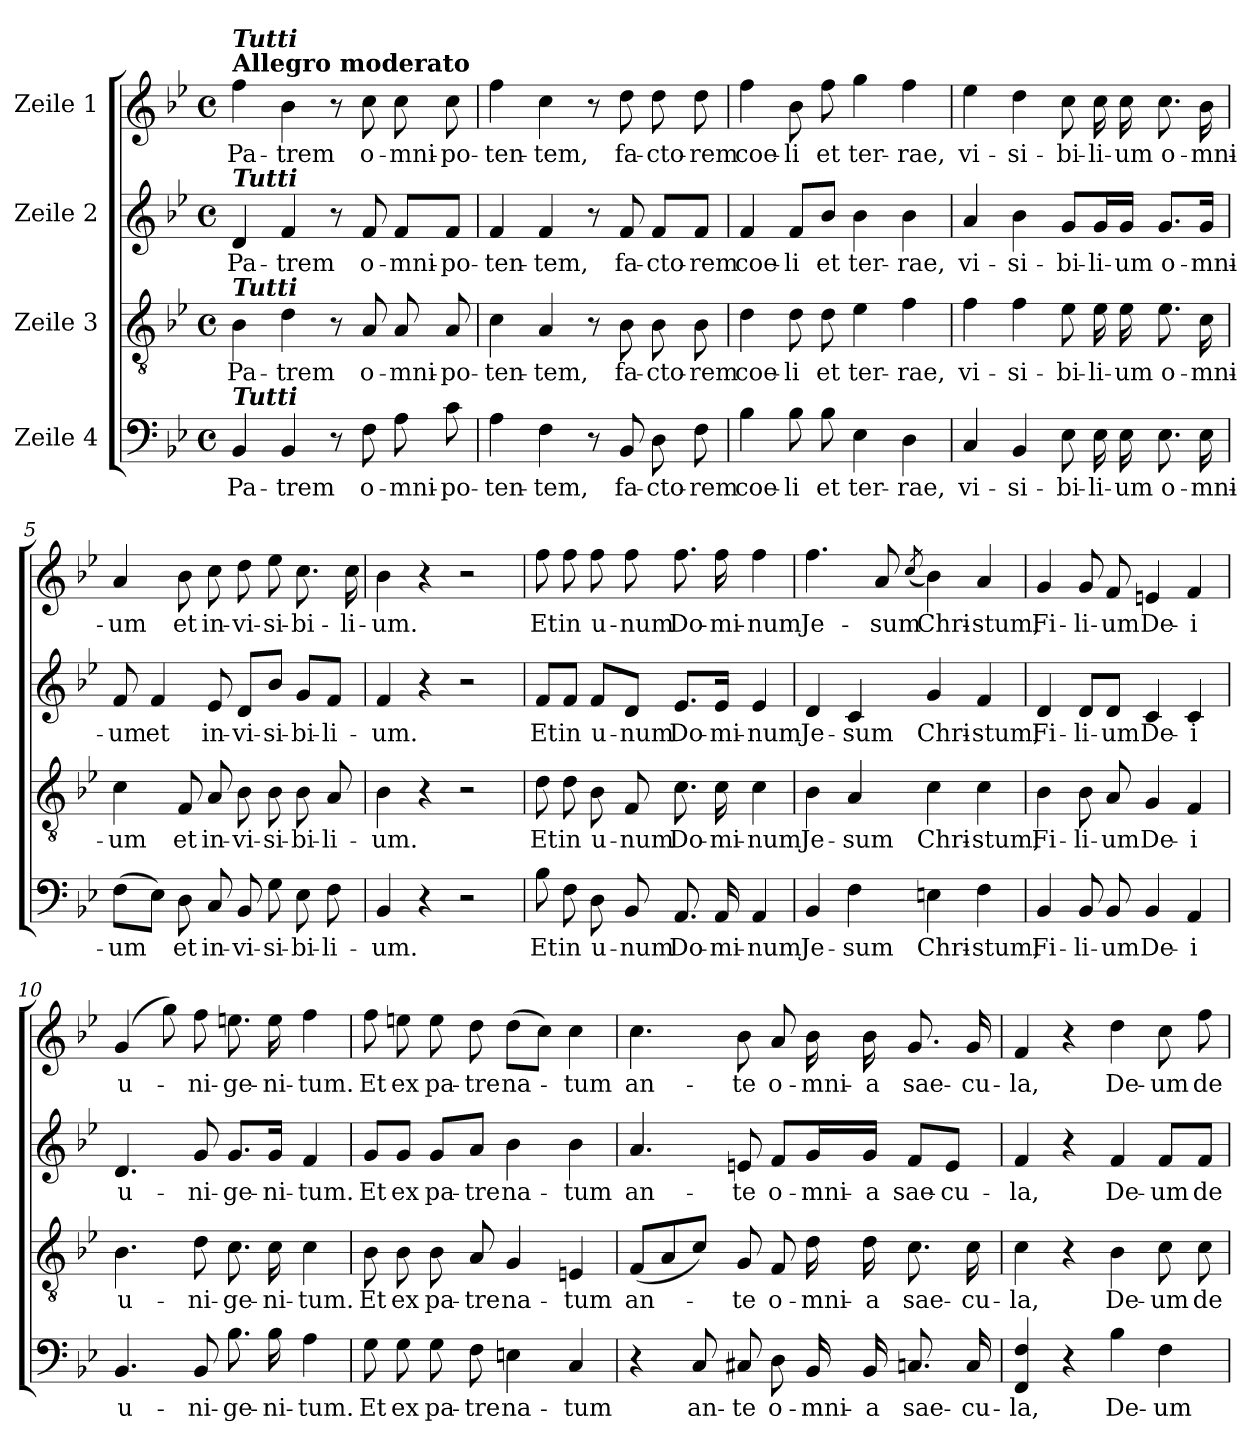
**kern	**text	**kern	**text	**kern	**text	**kern	**text
*part4	*part4	*part3	*part3	*part2	*part2	*part1	*part1
*staff4	*staff4	*staff3	*staff3	*staff2	*staff2	*staff1	*staff1
*I"Zeile 4	*	*I"Zeile 3	*	*I"Zeile 2	*	*I"Zeile 1	*
*clefF4	*	*clefGv2	*	*clefG2	*	*clefG2	*
*k[b-e-]	*	*k[b-e-]	*	*k[b-e-]	*	*k[b-e-]	*
*M4/4	*	*M4/4	*	*M4/4	*	*M4/4	*
*met(c)	*	*met(c)	*	*met(c)	*	*met(c)	*
*MM84	*	*MM84	*	*MM84	*	*MM84	*
=1	=1	=1	=1	=1	=1	=1	=1
!	!	!	!	!	!	!LO:TX:a:B:t=Allegro moderato	!
!	!	!	!	!	!	!LO:TX:a:Bi:t=Tutti	!
!	!	!	!	!LO:TX:a:Bi:t=Tutti	!	!	!
!	!	!LO:TX:a:Bi:t=Tutti	!	!	!	!	!
!LO:TX:a:Bi:t=Tutti	!	!	!	!	!	!	!
!	!LO:LY:b	!	!LO:LY:b	!	!LO:LY:b	!	!LO:LY:b
4BB-/	Pa-	4B-\	Pa-	4d/	Pa-	4ff\	Pa-
!	!LO:LY:b	!	!LO:LY:b	!	!LO:LY:b	!	!LO:LY:b
4BB-/	-trem	4d\	-trem	4f/	-trem	4b-\	-trem
8r	.	8r	.	8r	.	8r	.
!	!LO:LY:b	!	!LO:LY:b	!	!LO:LY:b	!	!LO:LY:b
8F\	o-	8A/	o-	8f/	o-	8cc\	o-
!	!LO:LY:b	!	!LO:LY:b	!	!LO:LY:b	!	!LO:LY:b
8A\	-mni-	8A/	-mni-	8f/L	-mni-	8cc\	-mni-
!	!LO:LY:b	!	!LO:LY:b	!	!LO:LY:b	!	!LO:LY:b
8c\	-po-	8A/	-po-	8f/J	-po-	8cc\	-po-
=2	=2	=2	=2	=2	=2	=2	=2
!	!LO:LY:b	!	!LO:LY:b	!	!LO:LY:b	!	!LO:LY:b
4A\	-ten-	4c\	-ten-	4f/	-ten-	4ff\	-ten-
!	!LO:LY:b	!	!LO:LY:b	!	!LO:LY:b	!	!LO:LY:b
4F\	-tem,	4A/	-tem,	4f/	-tem,	4cc\	-tem,
8r	.	8r	.	8r	.	8r	.
!	!LO:LY:b	!	!LO:LY:b	!	!LO:LY:b	!	!LO:LY:b
8BB-/	fa-	8B-\	fa-	8f/	fa-	8dd\	fa-
!	!LO:LY:b	!	!LO:LY:b	!	!LO:LY:b	!	!LO:LY:b
8D\	-cto-	8B-\	-cto-	8f/L	-cto-	8dd\	-cto-
!	!LO:LY:b	!	!LO:LY:b	!	!LO:LY:b	!	!LO:LY:b
8F\	-rem	8B-\	-rem	8f/J	-rem	8dd\	-rem
=3	=3	=3	=3	=3	=3	=3	=3
!	!LO:LY:b	!	!LO:LY:b	!	!LO:LY:b	!	!LO:LY:b
4B-\	coe-	4d\	coe-	4f/	coe-	4ff\	coe-
!	!LO:LY:b	!	!LO:LY:b	!	!LO:LY:b	!	!LO:LY:b
8B-\	-li	8d\	-li	8f/L	-li	8b-\	-li
!	!LO:LY:b	!	!LO:LY:b	!	!LO:LY:b	!	!LO:LY:b
8B-\	et	8d\	et	8b-/J	et	8ff\	et
!	!LO:LY:b	!	!LO:LY:b	!	!LO:LY:b	!	!LO:LY:b
4E-\	ter-	4e-\	ter-	4b-\	ter-	4gg\	ter-
!	!LO:LY:b	!	!LO:LY:b	!	!LO:LY:b	!	!LO:LY:b
4D\	-rae,	4f\	-rae,	4b-\	-rae,	4ff\	-rae,
=4	=4	=4	=4	=4	=4	=4	=4
!	!LO:LY:b	!	!LO:LY:b	!	!LO:LY:b	!	!LO:LY:b
4C/	vi-	4f\	vi-	4a/	vi-	4ee-\	vi-
!	!LO:LY:b	!	!LO:LY:b	!	!LO:LY:b	!	!LO:LY:b
4BB-/	-si-	4f\	-si-	4b-\	-si-	4dd\	-si-
!	!LO:LY:b	!	!LO:LY:b	!	!LO:LY:b	!	!LO:LY:b
8E-\	-bi-	8e-\	-bi-	8g/L	-bi-	8cc\	-bi-
!	!LO:LY:b	!	!LO:LY:b	!	!LO:LY:b	!	!LO:LY:b
16E-\	-li-	16e-\	-li-	16g/L	-li-	16cc\	-li-
!	!LO:LY:b	!	!LO:LY:b	!	!LO:LY:b	!	!LO:LY:b
16E-\	-um	16e-\	-um	16g/JJ	-um	16cc\	-um
!	!LO:LY:b	!	!LO:LY:b	!	!LO:LY:b	!	!LO:LY:b
8.E-\	o-	8.e-\	o-	8.g/L	o-	8.cc\	o-
!	!LO:LY:b	!	!LO:LY:b	!	!LO:LY:b	!	!LO:LY:b
16E-\	-mni-	16c\	-mni-	16g/Jk	-mni-	16b-\	-mni-
!!LO:LB:g=z
=5	=5	=5	=5	=5	=5	=5	=5
!	!LO:LY:b	!	!LO:LY:b	!	!LO:LY:b	!	!LO:LY:b
(8F\L	-um	4c\	-um	8f/	-um	4a/	-um
!	!	!	!	!	!LO:LY:b	!	!
8E-\J)	.	.	.	4f/	et	.	.
!	!LO:LY:b	!	!LO:LY:b	!	!	!	!LO:LY:b
8D\	et	8F/	et	.	.	8b-\	et
!	!LO:LY:b	!	!LO:LY:b	!	!LO:LY:b	!	!LO:LY:b
8C/	in-	8A/	in-	8e-/	in-	8cc\	in-
!	!LO:LY:b	!	!LO:LY:b	!	!LO:LY:b	!	!LO:LY:b
8BB-/	-vi-	8B-\	-vi-	8d/L	-vi-	8dd\	-vi-
!	!LO:LY:b	!	!LO:LY:b	!	!LO:LY:b	!	!LO:LY:b
8G\	-si-	8B-\	-si-	8b-/J	-si-	8ee-\	-si-
!	!LO:LY:b	!	!LO:LY:b	!	!LO:LY:b	!	!LO:LY:b
8E-\	-bi-	8B-\	-bi-	8g/L	-bi-	8.cc\	-bi-
!	!LO:LY:b	!	!LO:LY:b	!	!LO:LY:b	!	!
8F\	-li-	8A/	-li-	8f/J	-li-	.	.
!	!	!	!	!	!	!	!LO:LY:b
.	.	.	.	.	.	16cc\	-li-
=6	=6	=6	=6	=6	=6	=6	=6
!	!LO:LY:b	!	!LO:LY:b	!	!LO:LY:b	!	!LO:LY:b
4BB-/	-um.	4B-\	-um.	4f/	-um.	4b-\	-um.
4r	.	4r	.	4r	.	4r	.
2r	.	2r	.	2r	.	2r	.
=7	=7	=7	=7	=7	=7	=7	=7
!	!LO:LY:b	!	!LO:LY:b	!	!LO:LY:b	!	!LO:LY:b
8B-\	Et	8d\	Et	8f/L	Et	8ff\	Et
!	!LO:LY:b	!	!LO:LY:b	!	!LO:LY:b	!	!LO:LY:b
8F\	in	8d\	in	8f/J	in	8ff\	in
!	!LO:LY:b	!	!LO:LY:b	!	!LO:LY:b	!	!LO:LY:b
8D\	u-	8B-\	u-	8f/L	u-	8ff\	u-
!	!LO:LY:b	!	!LO:LY:b	!	!LO:LY:b	!	!LO:LY:b
8BB-/	-num	8F/	-num	8d/J	-num	8ff\	-num
!	!LO:LY:b	!	!LO:LY:b	!	!LO:LY:b	!	!LO:LY:b
8.AA/	Do-	8.c\	Do-	8.e-/L	Do-	8.ff\	Do-
!	!LO:LY:b	!	!LO:LY:b	!	!LO:LY:b	!	!LO:LY:b
16AA/	-mi-	16c\	-mi-	16e-/Jk	-mi-	16ff\	-mi-
!	!LO:LY:b	!	!LO:LY:b	!	!LO:LY:b	!	!LO:LY:b
4AA/	-num	4c\	-num	4e-/	-num	4ff\	-num
=8	=8	=8	=8	=8	=8	=8	=8
!	!LO:LY:b	!	!LO:LY:b	!	!LO:LY:b	!	!LO:LY:b
4BB-/	Je-	4B-\	Je-	4d/	Je-	4.ff\	Je-
!	!LO:LY:b	!	!LO:LY:b	!	!LO:LY:b	!	!
4F\	-sum	4A/	-sum	4c/	-sum	.	.
!	!	!	!	!	!	!	!LO:LY:b
.	.	.	.	.	.	8a/	-sum
.	.	.	.	.	.	(8qcc/	.
!	!LO:LY:b	!	!LO:LY:b	!	!LO:LY:b	!	!LO:LY:b
4En\	Chri-	4c\	Chri-	4g/	Chri-	4b-\)	Chri-
!	!LO:LY:b	!	!LO:LY:b	!	!LO:LY:b	!	!LO:LY:b
4F\	-stum,	4c\	-stum,	4f/	-stum,	4a/	-stum,
!!LO:LB:g=z
=9	=9	=9	=9	=9	=9	=9	=9
!	!LO:LY:b	!	!LO:LY:b	!	!LO:LY:b	!	!LO:LY:b
4BB-/	Fi-	4B-\	Fi-	4d/	Fi-	4g/	Fi-
!	!LO:LY:b	!	!LO:LY:b	!	!LO:LY:b	!	!LO:LY:b
8BB-/	-li-	8B-\	-li-	8d/L	-li-	8g/	-li-
!	!LO:LY:b	!	!LO:LY:b	!	!LO:LY:b	!	!LO:LY:b
8BB-/	-um	8A/	-um	8d/J	-um	8f/	-um
!	!LO:LY:b	!	!LO:LY:b	!	!LO:LY:b	!	!LO:LY:b
4BB-/	De-	4G/	De-	4c/	De-	4en/	De-
!	!LO:LY:b	!	!LO:LY:b	!	!LO:LY:b	!	!LO:LY:b
4AA/	-i	4F/	-i	4c/	-i	4f/	-i
=10	=10	=10	=10	=10	=10	=10	=10
!	!LO:LY:b	!	!LO:LY:b	!	!LO:LY:b	!	!LO:LY:b
4.BB-/	u-	4.B-\	u-	4.d/	u-	(4g/	u-
.	.	.	.	.	.	8gg\)	.
!	!LO:LY:b	!	!LO:LY:b	!	!LO:LY:b	!	!LO:LY:b
8BB-/	-ni-	8d\	-ni-	8g/	-ni-	8ff\	-ni-
!	!LO:LY:b	!	!LO:LY:b	!	!LO:LY:b	!	!LO:LY:b
8.B-\	-ge-	8.c\	-ge-	8.g/L	-ge-	8.een\	-ge-
!	!LO:LY:b	!	!LO:LY:b	!	!LO:LY:b	!	!LO:LY:b
16B-\	-ni-	16c\	-ni-	16g/Jk	-ni-	16ee\	-ni-
!	!LO:LY:b	!	!LO:LY:b	!	!LO:LY:b	!	!LO:LY:b
4A\	-tum.	4c\	-tum.	4f/	-tum.	4ff\	-tum.
=11	=11	=11	=11	=11	=11	=11	=11
!	!LO:LY:b	!	!LO:LY:b	!	!LO:LY:b	!	!LO:LY:b
8G\	Et	8B-\	Et	8g/L	Et	8ff\	Et
!	!LO:LY:b	!	!LO:LY:b	!	!LO:LY:b	!	!LO:LY:b
8G\	ex	8B-\	ex	8g/J	ex	8een\	ex
!	!LO:LY:b	!	!LO:LY:b	!	!LO:LY:b	!	!LO:LY:b
8G\	pa-	8B-\	pa-	8g/L	pa-	8ee\	pa-
!	!LO:LY:b	!	!LO:LY:b	!	!LO:LY:b	!	!LO:LY:b
8F\	-tre	8A/	-tre	8a/J	-tre	8dd\	-tre
!	!LO:LY:b	!	!LO:LY:b	!	!LO:LY:b	!	!LO:LY:b
4En\	na-	4G/	na-	4b-\	na-	(8dd\L	na-
.	.	.	.	.	.	8cc\J)	.
!	!LO:LY:b	!	!LO:LY:b	!	!LO:LY:b	!	!LO:LY:b
4C/	-tum	4En/	-tum	4b-\	-tum	4cc\	-tum
=12	=12	=12	=12	=12	=12	=12	=12
!	!	!	!LO:LY:b	!	!LO:LY:b	!	!LO:LY:b
4r	.	(8F/L	an-	4.a/	an-	4.cc\	an-
.	.	8A/	.	.	.	.	.
!	!LO:LY:b	!	!	!	!	!	!
8C/	an-	8c/J)	.	.	.	.	.
!	!LO:LY:b	!	!LO:LY:b	!	!LO:LY:b	!	!LO:LY:b
8C#X/	-te	8G/	-te	8en/	-te	8b-\	-te
!	!LO:LY:b	!	!LO:LY:b	!	!LO:LY:b	!	!LO:LY:b
8D\	o-	8F/	o-	8f/L	o-	8a/	o-
!	!LO:LY:b	!	!LO:LY:b	!	!LO:LY:b	!	!LO:LY:b
16BB-/	-mni-	16d\	-mni-	16g/L	-mni-	16b-\	-mni-
!	!LO:LY:b	!	!LO:LY:b	!	!LO:LY:b	!	!LO:LY:b
16BB-/	-a	16d\	-a	16g/JJ	-a	16b-\	-a
!	!LO:LY:b	!	!LO:LY:b	!	!LO:LY:b	!	!LO:LY:b
8.Cn/	sae-	8.c\	sae-	8f/L	sae-	8.g/	sae-
!	!	!	!	!	!LO:LY:b	!	!
.	.	.	.	8e/J	-cu-	.	.
!	!LO:LY:b	!	!LO:LY:b	!	!	!	!LO:LY:b
16C/	-cu-	16c\	-cu-	.	.	16g/	-cu-
!!LO:PB:g=z
=13	=13	=13	=13	=13	=13	=13	=13
!	!LO:LY:b	!	!LO:LY:b	!	!LO:LY:b	!	!LO:LY:b
4FF/ 4F/	-la,	4c\	-la,	4f/	-la,	4f/	-la,
4r	.	4r	.	4r	.	4r	.
!	!LO:LY:b	!	!LO:LY:b	!	!LO:LY:b	!	!LO:LY:b
4B-\	De-	4B-\	De-	4f/	De-	4dd\	De-
!	!LO:LY:b	!	!LO:LY:b	!	!LO:LY:b	!	!LO:LY:b
4F\	-um	8c\	-um	8f/L	-um	8cc\	-um
!	!	!	!LO:LY:b	!	!LO:LY:b	!	!LO:LY:b
.	.	8c\	de	8f/J	de	8ff\	de
=	=	=	=	=	=	=	=
*-	*-	*-	*-	*-	*-	*-	*-
